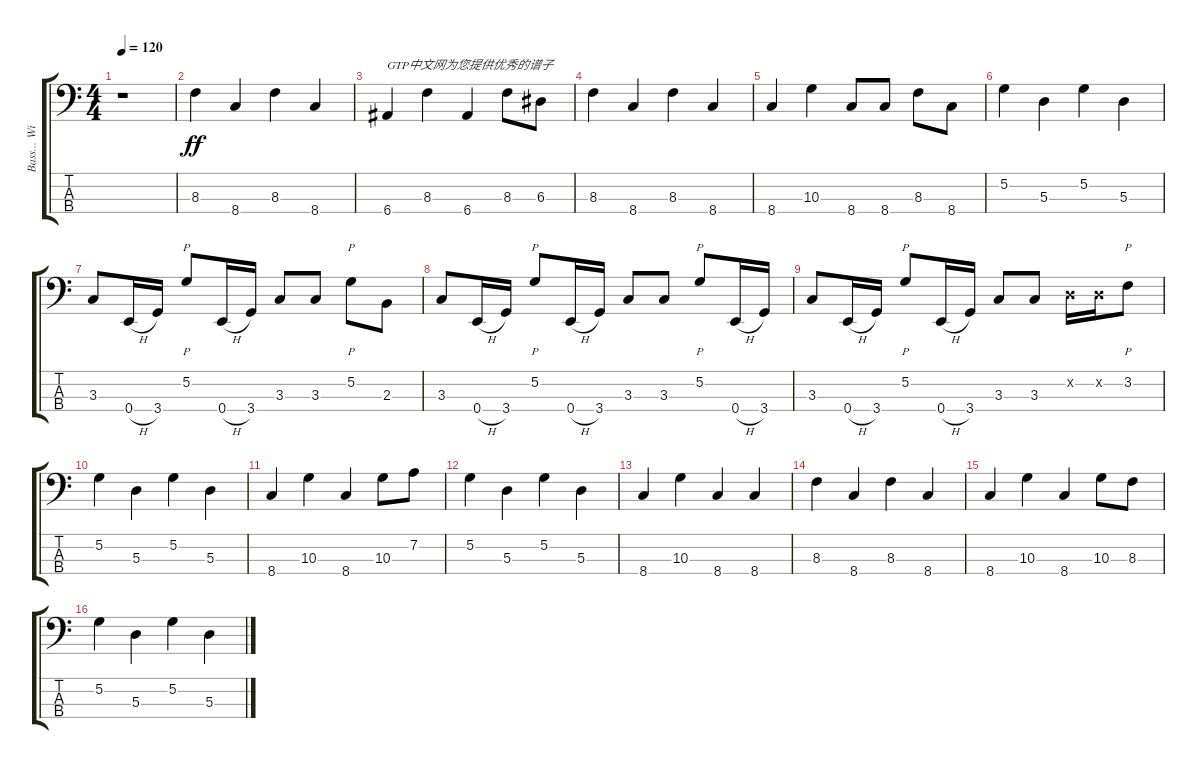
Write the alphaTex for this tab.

\track ("Bass... Wicked Style" "Bass... Wi") {instrument electricbassfinger}
\staff {score tabs}
\tuning (G2 D2 A1 E1) {hide}
\ts (4 4)
\tempo 120
\clef f4
\ks c
r.1{dy ff instrument electricbassfinger} |
8.3.4 8.4.4 8.3.4 8.4.4 |
6.4.4{txt "GTP中文网为您提供优秀的谱子"} 8.3.4 6.4.4 8.3.8 6.3.8 |
8.3.4 8.4.4 8.3.4 8.4.4 |
8.4.4 10.3.4 8.4.8 8.4.8 8.3.8 8.4.8 |
5.2.4 5.3.4 5.2.4 5.3.4 |
3.3.8{instrument slapbass1} 0.4{h}.16 3.4.16 5.2.8{p} 0.4{h}.16 3.4.16 3.3.8 3.3.8 5.2.8{p} 2.3.8 |
3.3.8 0.4{h}.16 3.4.16 5.2.8{p} 0.4{h}.16 3.4.16 3.3.8 3.3.8 5.2.8{p} 0.4{h}.16 3.4.16 |
3.3.8 0.4{h}.16 3.4.16 5.2.8{p} 0.4{h}.16 3.4.16 3.3.8 3.3.8 0.2{x}.16 0.2{x}.16 3.2.8{p} |
5.2.4{instrument electricbassfinger} 5.3.4 5.2.4 5.3.4 |
8.4.4 10.3.4 8.4.4 10.3.8 7.2.8 |
5.2.4 5.3.4 5.2.4 5.3.4 |
8.4.4 10.3.4 8.4.4 8.4.4 |
8.3.4 8.4.4 8.3.4 8.4.4 |
8.4.4 10.3.4 8.4.4 10.3.8 8.3.8 |
5.2.4 5.3.4 5.2.4 5.3.4
